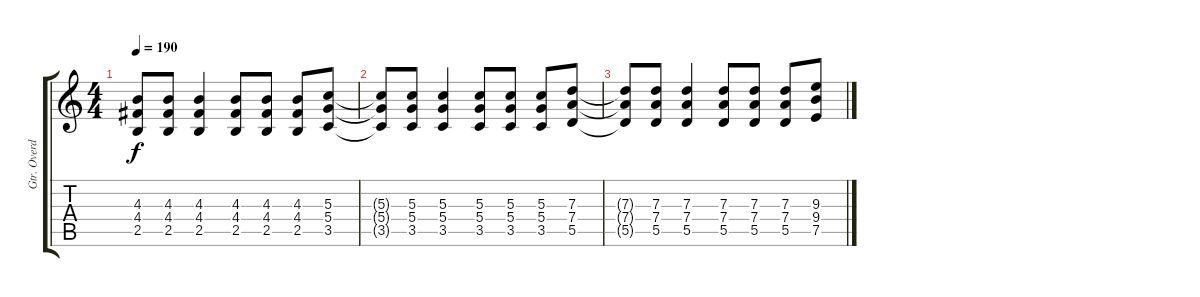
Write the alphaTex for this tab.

\track ("Gtr. Overdub 2" "Gtr. Overd") {instrument overdrivenguitar}
\staff {score tabs}
\tuning (E4 B3 G3 D3 A2 D2) {hide}
\ts (4 4)
\tempo 190
\clef g2
\ks c
(4.3{t} 4.4{t} 2.5{t}).8{dy f} (4.3 4.4 2.5).8 (4.3 4.4 2.5).4 (4.3 4.4 2.5).8 (4.3 4.4 2.5).8 (4.3 4.4 2.5).8 (5.3 5.4 3.5).8 |
(5.3{t} 5.4{t} 3.5{t}).8 (5.3 5.4 3.5).8 (5.3 5.4 3.5).4 (5.3 5.4 3.5).8 (5.3 5.4 3.5).8 (5.3 5.4 3.5).8 (7.3 7.4 5.5).8 |
(7.3{t} 7.4{t} 5.5{t}).8 (7.3 7.4 5.5).8 (7.3 7.4 5.5).4 (7.3 7.4 5.5).8 (7.3 7.4 5.5).8 (7.3 7.4 5.5).8 (9.3 9.4 7.5).8
